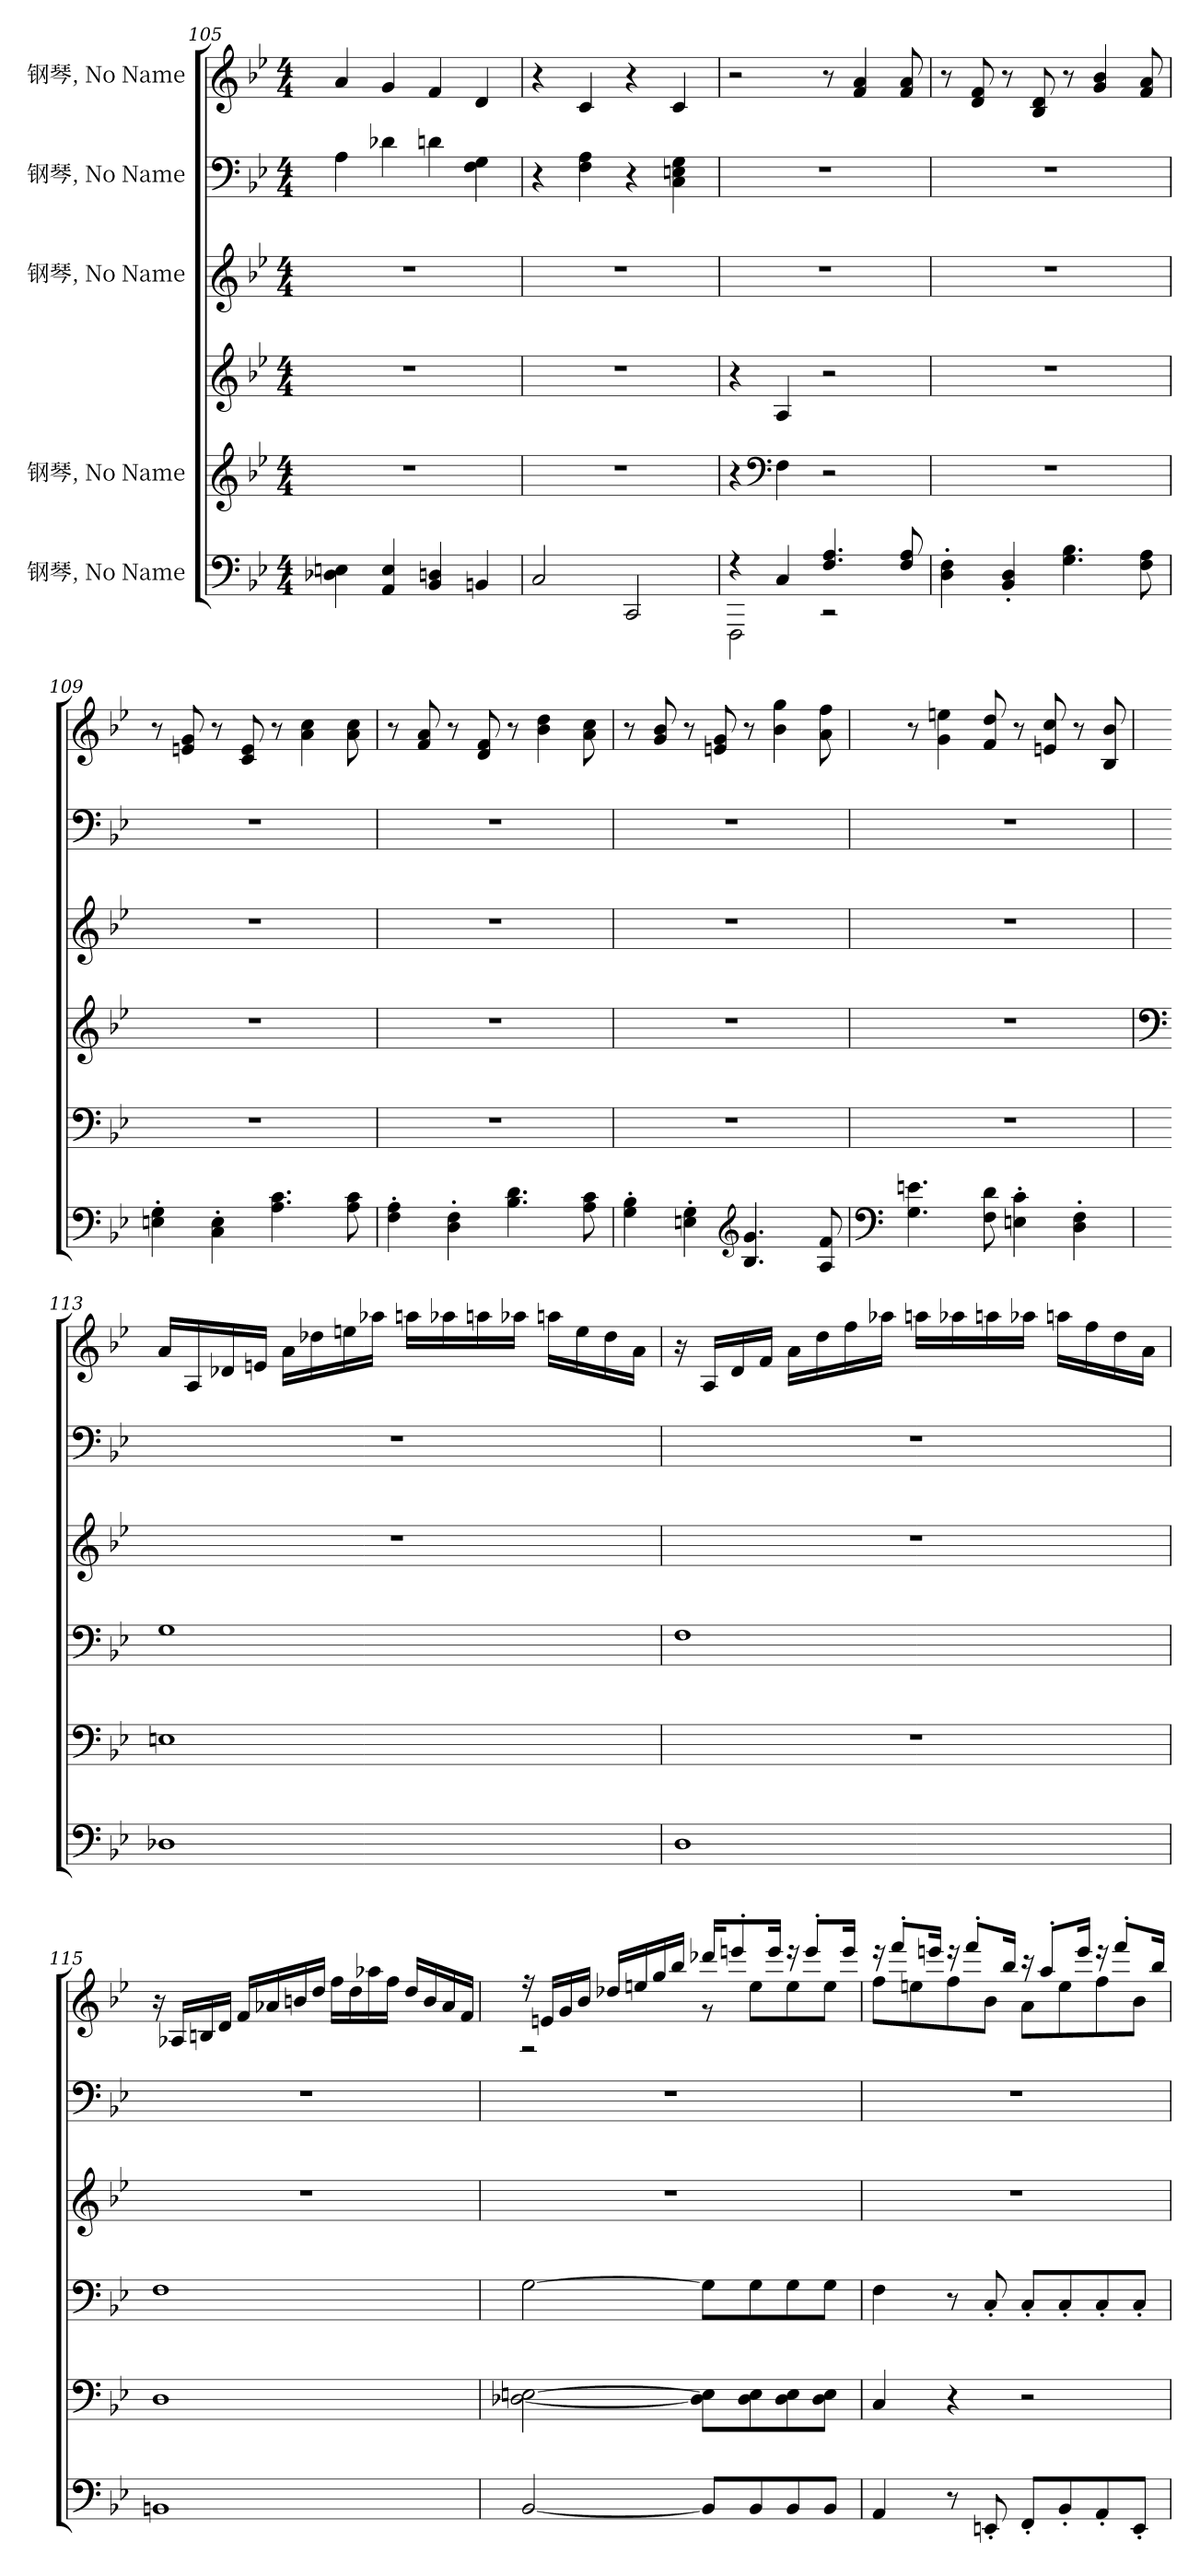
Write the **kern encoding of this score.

**kern	**kern	**kern	**kern	**kern	**kern
*part5	*part4	*part4	*part3	*part2	*part1
*staff6	*staff5	*staff4	*staff3	*staff2	*staff1
*I"钢琴, No Name	*I"钢琴, No Name	*	*I"钢琴, No Name	*I"钢琴, No Name	*I"钢琴, No Name
*clefF4	*clefG2	*clefG2	*clefG2	*clefF4	*clefG2
*k[b-e-]	*k[b-e-]	*k[b-e-]	*k[b-e-]	*k[b-e-]	*k[b-e-]
*M4/4	*M4/4	*M4/4	*M4/4	*M4/4	*M4/4
=105	=105	=105	=105	=105	=105
4D-X\ 4En\	1r	1r	1r	4A\	4a/
4AA/ 4E/	.	.	.	4d-X\	4g/
4BB-/ 4Dn/	.	.	.	4dn\	4f/
4BBn/	.	.	.	4F\ 4G\	4d/
=106	=106	=106	=106	=106	=106
2C/	1r	1r	1r	4r	4r
.	.	.	.	4F\ 4A\	4c/
2CC/	.	.	.	4r	4r
.	.	.	.	4C\ 4En\ 4G\	4c/
=107	=107	=107	=107	=107	=107
*^	*	*	*	*	*
4r	2FFF\	4r	4r	1r	1r	2r
*	*	*clefF4	*	*	*	*
4C/	.	4F\	4A/	.	.	.
*	*	*	*	*	*	*MM145
4.F/ 4.A/	2r	2r	2r	.	.	8r
.	.	.	.	.	.	4f/ 4a/
8F/ 8A/	.	.	.	.	.	8f/ 8a/
*v	*v	*	*	*	*	*
!!LO:PB:g=z
=108	=108	=108	=108	=108	=108
4D\' 4F\'	1r	1r	1r	1r	8r
.	.	.	.	.	8d/ 8f/
4BB-/' 4D/'	.	.	.	.	8r
.	.	.	.	.	8B-/ 8d/
*	*	*	*	*	*MM145
4.G\ 4.B-\	.	.	.	.	8r
.	.	.	.	.	4g/ 4b-/
8F\ 8A\	.	.	.	.	8f/ 8a/
=109	=109	=109	=109	=109	=109
4En\' 4G\'	1r	1r	1r	1r	8r
.	.	.	.	.	8en/ 8g/
4C\' 4E\'	.	.	.	.	8r
.	.	.	.	.	8c/ 8e/
*	*	*	*	*	*MM145
4.A\ 4.c\	.	.	.	.	8r
.	.	.	.	.	4a\ 4cc\
8A\ 8c\	.	.	.	.	8a\ 8cc\
=110	=110	=110	=110	=110	=110
4F\' 4A\'	1r	1r	1r	1r	8r
.	.	.	.	.	8f/ 8a/
4D\' 4F\'	.	.	.	.	8r
.	.	.	.	.	8d/ 8f/
*	*	*	*	*	*MM145
4.B-\ 4.d\	.	.	.	.	8r
.	.	.	.	.	4b-\ 4dd\
8A\ 8c\	.	.	.	.	8a\ 8cc\
=111	=111	=111	=111	=111	=111
4G\' 4B-\'	1r	1r	1r	1r	8r
.	.	.	.	.	8g/ 8b-/
4En\' 4G\'	.	.	.	.	8r
.	.	.	.	.	8en/ 8g/
*clefG2	*	*	*	*	*
*	*	*	*	*	*MM145
4.B-/ 4.g/	.	.	.	.	8r
.	.	.	.	.	4b-\ 4gg\
8A/ 8f/	.	.	.	.	8a\ 8ff\
!!LO:LB:g=z
=112	=112	=112	=112	=112	=112
*clefF4	*	*	*	*	*
*	*	*	*	*	*MM145
4.G\ 4.en\	1r	1r	1r	1r	8r
.	.	.	.	.	4g\ 4een\
8F\ 8d\	.	.	.	.	8f/ 8dd/
4En\' 4c\'	.	.	.	.	8r
.	.	.	.	.	8en/ 8cc/
4D\' 4F\'	.	.	.	.	8r
.	.	.	.	.	8B-/ 8b-/
=113	=113	=113	=113	=113	=113
*	*	*clefF4	*	*	*
*	*	*	*	*	*MM145
1D-X	1En	1G	1r	1r	16a/LL
.	.	.	.	.	16A/
.	.	.	.	.	16d-X/
.	.	.	.	.	16en/JJ
.	.	.	.	.	16a\LL
.	.	.	.	.	16dd-X\
.	.	.	.	.	16een\
.	.	.	.	.	16aa-X\JJ
.	.	.	.	.	16aan\LL
.	.	.	.	.	16aa-X\
.	.	.	.	.	16aan\
.	.	.	.	.	16aa-X\JJ
.	.	.	.	.	16aan\LL
.	.	.	.	.	16ee\
.	.	.	.	.	16dd-\
*	*	*	*	*	*MM143
.	.	.	.	.	16a\JJ
!!LO:PB:g=z
=114	=114	=114	=114	=114	=114
*	*	*	*	*	*MM145
1D	1r	1F	1r	1r	16r
.	.	.	.	.	16A/LL
.	.	.	.	.	16d/
.	.	.	.	.	16f/JJ
.	.	.	.	.	16a\LL
.	.	.	.	.	16dd\
.	.	.	.	.	16ff\
.	.	.	.	.	16aa-X\JJ
.	.	.	.	.	16aan\LL
.	.	.	.	.	16aa-X\
.	.	.	.	.	16aan\
.	.	.	.	.	16aa-X\JJ
.	.	.	.	.	16aan\LL
.	.	.	.	.	16ff\
.	.	.	.	.	16dd\
*	*	*	*	*	*MM143
.	.	.	.	.	16a\JJ
=115	=115	=115	=115	=115	=115
*	*	*	*	*	*MM145
1BBn	1D	1F	1r	1r	16r
.	.	.	.	.	16A-X/LL
.	.	.	.	.	16Bn/
.	.	.	.	.	16d/JJ
.	.	.	.	.	16f/LL
.	.	.	.	.	16a-X/
.	.	.	.	.	16bn/
.	.	.	.	.	16dd/JJ
.	.	.	.	.	16ff\LL
.	.	.	.	.	16dd\
.	.	.	.	.	16aa-X\
.	.	.	.	.	16ff\JJ
.	.	.	.	.	16dd/LL
.	.	.	.	.	16b/
*	*	*	*	*	*MM143
.	.	.	.	.	16a-/
*	*	*	*	*	*MM140
.	.	.	.	.	16f/JJ
!!LO:LB:g=z
=116	=116	=116	=116	=116	=116
*	*	*	*	*	*MM145
*	*	*	*	*	*^
[2BB-/	[2D-X\ [2En\	[2G\	1r	1r	16r	2r
.	.	.	.	.	16en/LL	.
.	.	.	.	.	16g/	.
.	.	.	.	.	16b-/JJ	.
.	.	.	.	.	16dd-X/LL	.
.	.	.	.	.	16een/	.
.	.	.	.	.	16gg/	.
.	.	.	.	.	16bb-/JJ	.
8BB-/L]	8D-\] 8E\]L	8G\L]	.	.	16ddd-X/KL	8r
.	.	.	.	.	8eeen'/	.
8BB-/	8D-\ 8E\	8G\	.	.	.	8ee\L
.	.	.	.	.	16eee/Jk	.
8BB-/	8D-\ 8E\	8G\	.	.	16r	8ee\
.	.	.	.	.	8eee'/L	.
8BB-/J	8D-\ 8E\J	8G\J	.	.	.	8ee\J
*	*	*	*	*	*MM143	*
.	.	.	.	.	16eee/Jk	.
=117	=117	=117	=117	=117	=117	=117
*	*	*	*	*	*MM145	*
4AA/	4C/	4F\	1r	1r	16r	8ff\L
.	.	.	.	.	8fff'/L	.
.	.	.	.	.	.	8een\
.	.	.	.	.	16eeen/Jk	.
8r	4r	8r	.	.	16r	8ff\
.	.	.	.	.	8fff'/L	.
8EEn'/	.	8C'/	.	.	.	8b-\J
.	.	.	.	.	16bb-/Jk	.
8FF'/L	2r	8C'/L	.	.	16r	8a\L
.	.	.	.	.	8aa'/L	.
8BB-'/	.	8C'/	.	.	.	8ee\
.	.	.	.	.	16eee/Jk	.
8AA'/	.	8C'/	.	.	16r	8ff\
.	.	.	.	.	8fff'/L	.
8EE'/J	.	8C'/J	.	.	.	8b-\J
*	*	*	*	*	*MM143	*
.	.	.	.	.	16bb-/Jk	.
*	*	*	*	*	*v	*v
=	=	=	=	=	=
*-	*-	*-	*-	*-	*-
